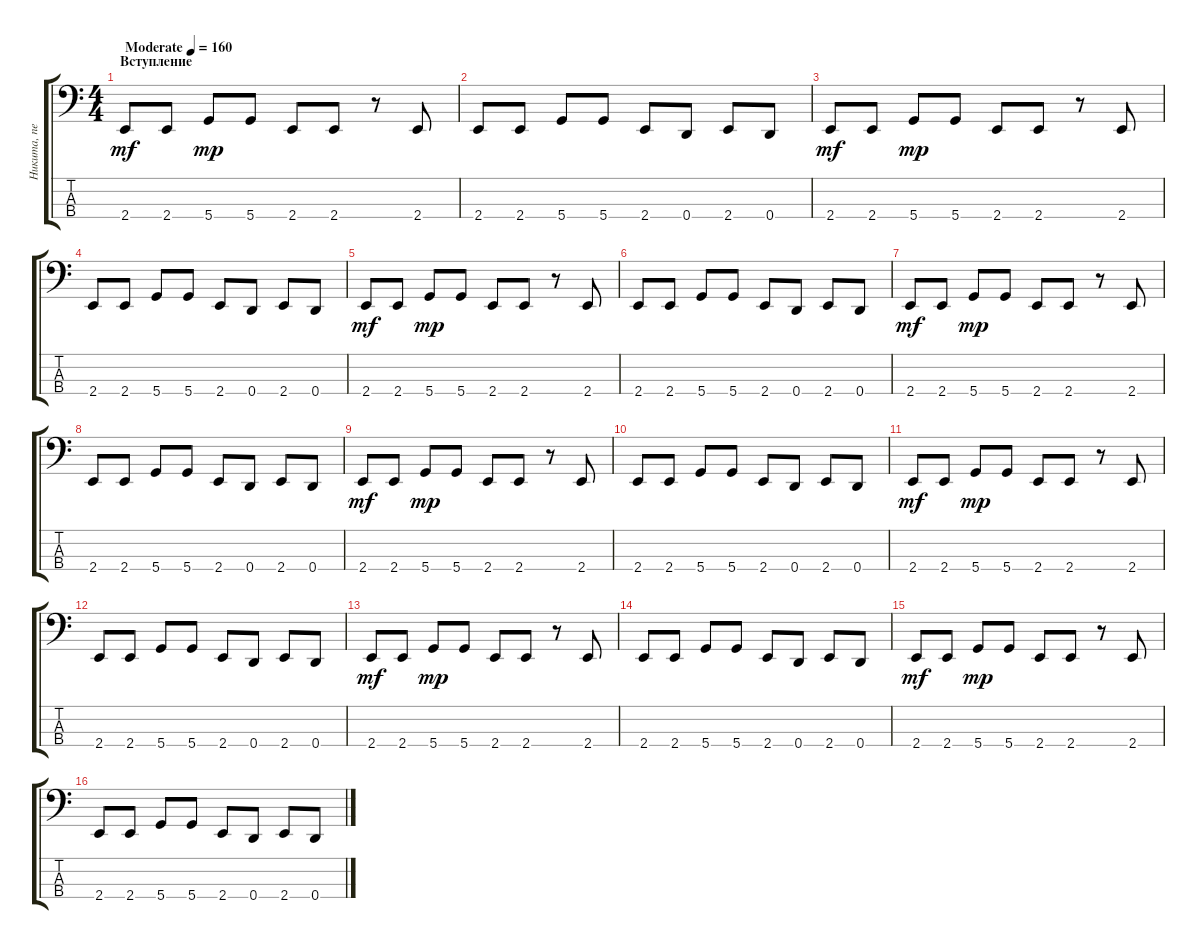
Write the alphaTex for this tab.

\track ("Никита, перестрой гитару" "Никита, пе") {instrument electricbasspick}
\staff {score tabs}
\tuning (G2 D2 A1 D1) {hide}
\ts (4 4)
\section ("" "Вступление")
\tempo (160 "Moderate")
\clef f4
\ks c
2.4.8{dy mf instrument electricbasspick} 2.4.8 5.4.8{dy mp} 5.4.8 2.4.8 2.4.8 r.8 2.4.8 |
2.4.8 2.4.8 5.4.8 5.4.8 2.4.8 0.4.8 2.4.8 0.4.8 |
2.4.8{dy mf} 2.4.8 5.4.8{dy mp} 5.4.8 2.4.8 2.4.8 r.8 2.4.8 |
2.4.8 2.4.8 5.4.8 5.4.8 2.4.8 0.4.8 2.4.8 0.4.8 |
2.4.8{dy mf} 2.4.8 5.4.8{dy mp} 5.4.8 2.4.8 2.4.8 r.8 2.4.8 |
2.4.8 2.4.8 5.4.8 5.4.8 2.4.8 0.4.8 2.4.8 0.4.8 |
2.4.8{dy mf} 2.4.8 5.4.8{dy mp} 5.4.8 2.4.8 2.4.8 r.8 2.4.8 |
2.4.8 2.4.8 5.4.8 5.4.8 2.4.8 0.4.8 2.4.8 0.4.8 |
2.4.8{dy mf} 2.4.8 5.4.8{dy mp} 5.4.8 2.4.8 2.4.8 r.8 2.4.8 |
2.4.8 2.4.8 5.4.8 5.4.8 2.4.8 0.4.8 2.4.8 0.4.8 |
2.4.8{dy mf} 2.4.8 5.4.8{dy mp} 5.4.8 2.4.8 2.4.8 r.8 2.4.8 |
2.4.8 2.4.8 5.4.8 5.4.8 2.4.8 0.4.8 2.4.8 0.4.8 |
2.4.8{dy mf} 2.4.8 5.4.8{dy mp} 5.4.8 2.4.8 2.4.8 r.8 2.4.8 |
2.4.8 2.4.8 5.4.8 5.4.8 2.4.8 0.4.8 2.4.8 0.4.8 |
2.4.8{dy mf} 2.4.8 5.4.8{dy mp} 5.4.8 2.4.8 2.4.8 r.8 2.4.8 |
2.4.8 2.4.8 5.4.8 5.4.8 2.4.8 0.4.8 2.4.8 0.4.8
